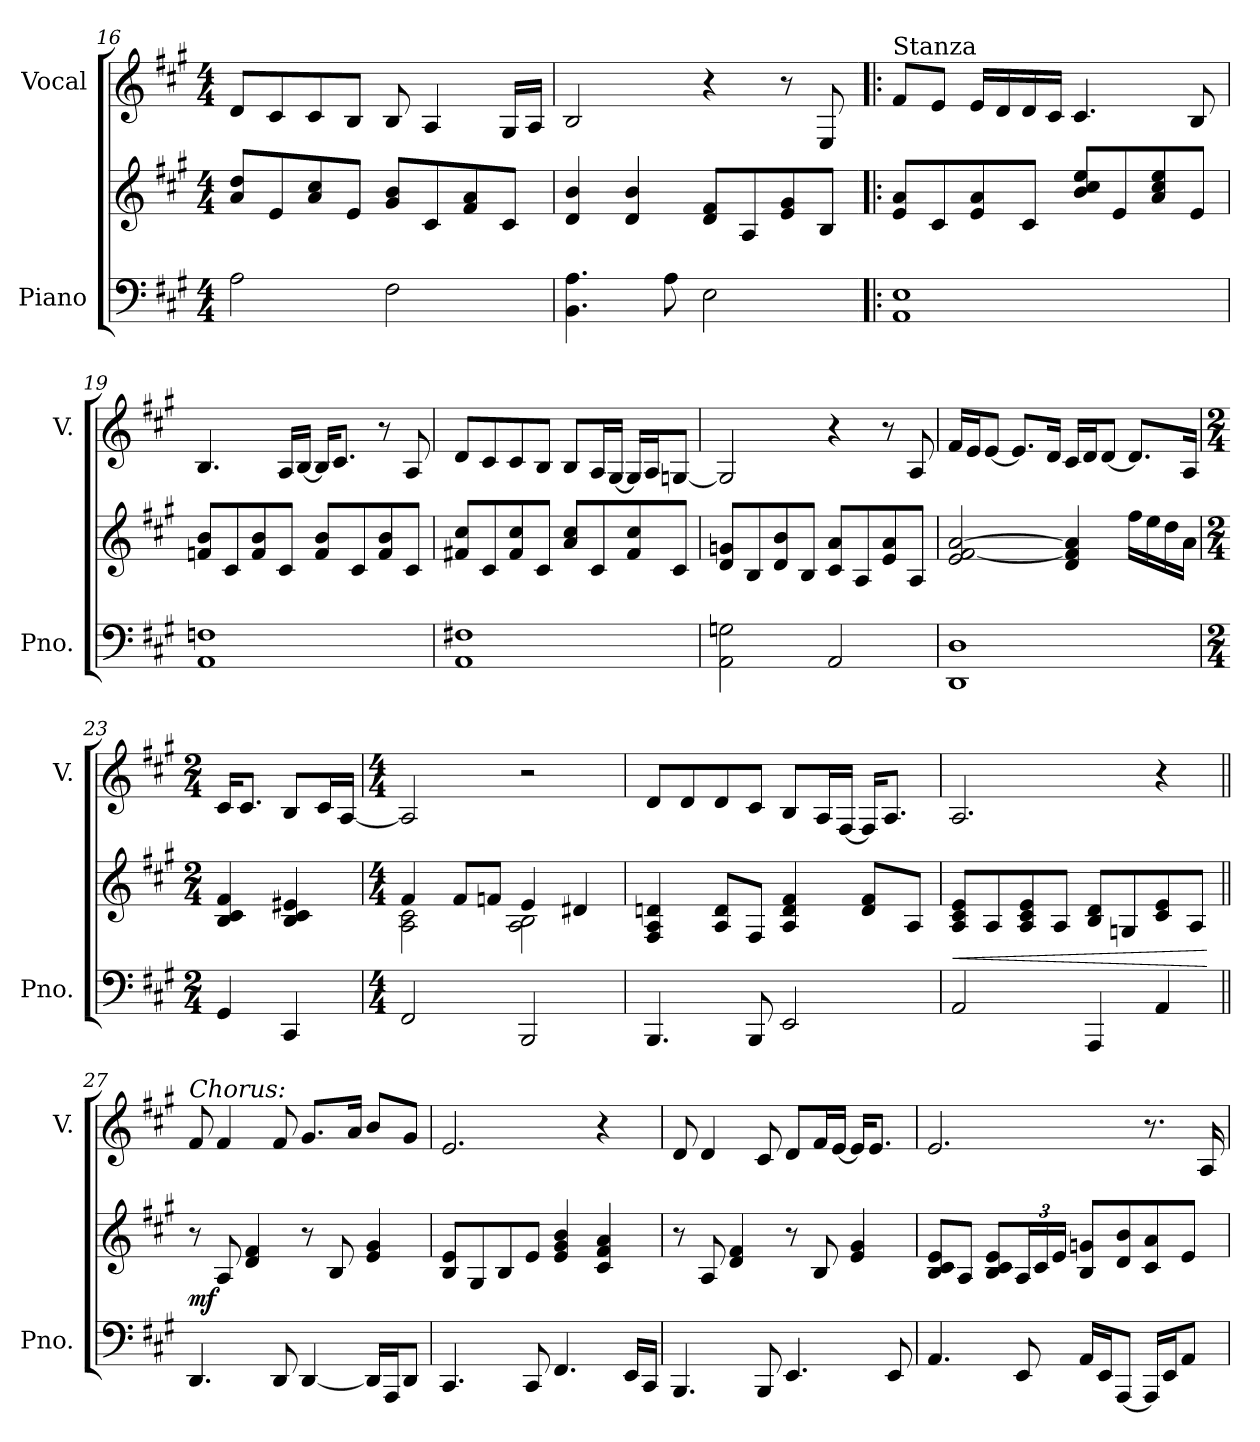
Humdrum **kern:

**kern	**kern	**dynam	**kern
*part2	*part2	*part2	*part1
*staff3	*staff2	*staff2/3	*staff1
*I"Piano	*	*	*I"Vocal
*I'Pno.	*	*	*I'V.
*clefF4	*clefG2	*	*clefG2
*k[f#c#g#]	*k[f#c#g#]	*	*k[f#c#g#]
*M4/4	*M4/4	*	*M4/4
=16	=16	=16	=16
2A\	8a/ 8dd/L	.	8d/L
.	8e/	.	8c#/
.	8a/ 8cc#/	.	8c#/
.	8e/J	.	8B/J
2F#\	8g#/ 8b/L	.	8B/
.	8c#/	.	4A/
.	8f#/ 8a/	.	.
.	8c#/J	.	16G#/LL
.	.	.	16A/JJ
=17	=17	=17	=17
4.BB\ 4.A\	4d/ 4b/	.	2B/
.	4d/ 4b/	.	.
8A\	.	.	.
2E\	8d/ 8f#/L	.	4r
.	8A/	.	.
.	8e/ 8g#/	.	8r
.	8B/J	.	8E/
!!LO:LB:g=z
=18!|:	=18!|:	=18!|:	=18!|:
!	!	!	!LO:TX:a:t=Stanza
!	!	!LO:DY:b	!
!	!	!LO:DY:n=1:b	!
1AA 1E	8e/ 8a/L	mp mp	8f#/L
.	8c#/	.	8e/J
.	8e/ 8a/	.	16e/LL
.	.	.	16d/
.	8c#/J	.	16d/
.	.	.	16c#/JJ
.	8b/ 8cc#/ 8ee/L	.	4.c#/
.	8e/	.	.
.	8a/ 8cc#/ 8ee/	.	.
.	8e/J	.	8B/
=19	=19	=19	=19
1AA 1Fn	8fn/ 8b/L	.	4.B/
.	8c#/	.	.
.	8f/ 8b/	.	.
.	8c#/J	.	16A/LL
.	.	.	[16B/JJ
.	8f/ 8b/L	.	16B/KL]
.	.	.	8.c#/J
.	8c#/	.	.
.	8f/ 8b/	.	8r
.	8c#/J	.	8A/
=20	=20	=20	=20
1AA 1F#X	8f#X/ 8cc#/L	.	8d/L
.	8c#/	.	8c#/
.	8f#/ 8cc#/	.	8c#/
.	8c#/J	.	8B/J
.	8a/ 8cc#/L	.	8B/L
.	8c#/	.	16A/L
.	.	.	[16G#/JJ
.	8f#/ 8cc#/	.	16G#/LL]
.	.	.	16A/J
.	8c#/J	.	[8Gn/J
!!LO:LB:g=z
=21	=21	=21	=21
2AA\ 2Gn\	8d/ 8gn/L	.	2G/]
.	8B/	.	.
.	8d/ 8b/	.	.
.	8B/J	.	.
2AA/	8c#/ 8a/L	.	4r
.	8A/	.	.
.	8e/ 8a/	.	8r
.	8A/J	.	8A/
=22	=22	=22	=22
1DD 1D	2e/ [2f#/ [2a/	.	16f#/LL
.	.	.	16e/J
.	.	.	[8e/J
.	.	.	8.e/L]
.	.	.	16d/Jk
.	4d/ 4f#/] 4a/]	.	16c#/LL
.	.	.	16d/J
.	.	.	[8d/J
.	16ff#\LL	.	8.d/L]
.	16ee\	.	.
.	16dd\	.	.
.	16a\JJ	.	16A/Jk
=23	=23	=23	=23
*M2/4	*M2/4	*	*M2/4
4GG#/	4B/ 4c#/ 4f#/	.	16c#/KL
.	.	.	8.c#/J
4CC#/	4B/ 4c#/ 4e#X/	.	8B/L
.	.	.	16c#/L
.	.	.	[16A/JJ
=24	=24	=24	=24
*M4/4	*M4/4	*	*M4/4
*	*^	*	*
2FF#/	4f#/	2A\ 2c#\	.	2A/]
.	8f#/L	.	.	.
.	8fn/J	.	.	.
2BBB/	4e/	2A\ 2B\	.	2r
.	4d#X/	.	.	.
*	*v	*v	*	*
!!LO:PB:g=z
=25	=25	=25	=25
4.BBB/	4F#/ 4A/ 4dn/	.	8d/L
.	.	.	8d/
.	8A/ 8d/L	.	8d/
8BBB/	8F#/J	.	8c#/J
2EE/	4A/ 4d/ 4f#/	.	8B/L
.	.	.	16A/L
.	.	.	[16F#/JJ
.	8d/ 8f#/L	.	16F#/KL]
.	.	.	8.A/J
.	8A/J	.	.
=26	=26	=26	=26
!	!	!LO:HP:b	!
2AA/	8A/ 8c#/ 8e/L	<	2.A/
.	8A/	.	.
.	8A/ 8c#/ 8e/	.	.
.	8A/J	.	.
4AAA/	8B/ 8d/L	.	.
.	8Gn/	.	.
4AA/	8c#/ 8e/	.	4r
.	8A/J	.	.
.	.	[	.
!!LO:LB:g=z
=27||	=27||	=27||	=27||
!	!	!	!LO:TX:a:i:t=Chorus&colon;
!	!	!LO:DY:b	!
4.DD/	8r	mf	8f#/
.	8A/	.	4f#/
.	4d/ 4f#/	.	.
8DD/	.	.	8f#/
[4DD/	8r	.	8.g#/L
.	8B/	.	.
.	.	.	16a/Jk
16DD/LL]	4e/ 4g#/	.	8b/L
16AAA/J	.	.	.
8DD/J	.	.	8g#/J
=28	=28	=28	=28
4.CC#/	8B/ 8e/L	.	2.e/
.	8G#/	.	.
.	8B/	.	.
8CC#/	8e/J	.	.
4.FF#/	4e/ 4g#/ 4b/	.	.
.	4c#/ 4f#/ 4a/	.	4r
16EE/LL	.	.	.
16CC#/JJ	.	.	.
=29	=29	=29	=29
4.BBB/	8r	.	8d/
.	8A/	.	4d/
.	4d/ 4f#/	.	.
8BBB/	.	.	8c#/
4.EE/	8r	.	8d/L
.	8B/	.	16f#/L
.	.	.	[16e/JJ
.	4e/ 4g#/	.	16e/KL]
.	.	.	8.e/J
8EE/	.	.	.
!!LO:LB:g=z
=30	=30	=30	=30
4.AA/	8B/ 8c#/ 8e/L	.	2.e/
.	8A/J	.	.
.	8B/ 8c#/ 8e/L	.	.
*	*Xbrackettup	*	*
8EE/	24A/L	.	.
.	24c#/	.	.
.	24e/JJ	.	.
16AA/LL	8B/ 8gn/L	.	.
16EE/J	.	.	.
[8AAA/J	8d/ 8b/	.	.
16AAA/LL]	8c#/ 8a/	.	8.r
16EE/J	.	.	.
8AA/J	8e/J	.	.
.	.	.	16A/
=	=	=	=
*-	*-	*-	*-
